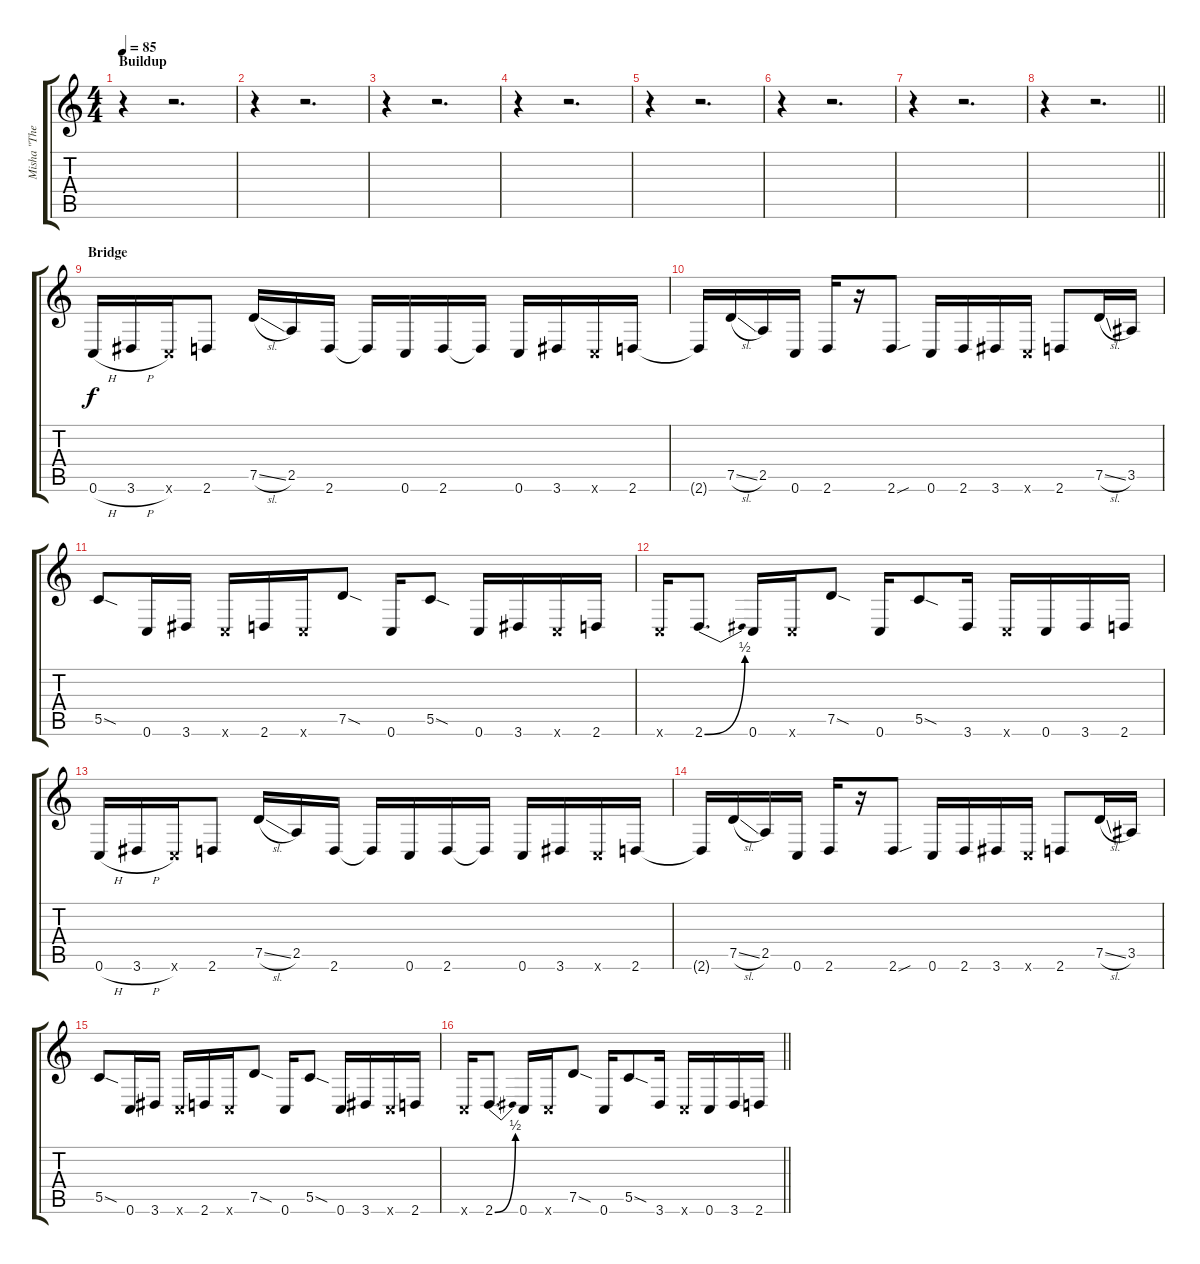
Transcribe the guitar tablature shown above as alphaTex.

\track ("Misha \"The Electric Lightbulb\" Mansoor" "Misha \"The") {instrument distortionguitar}
\staff {score tabs}
\tuning (D4 A3 F3 C3 G2 C2) {hide}
\ts (4 4)
\section ("" "Buildup")
\tempo 85
\clef g2
\ks c
r.4{dy f volume 13 balance 14} r.2{d} |
r.4 r.2{d} |
r.4 r.2{d} |
r.4 r.2{d} |
r.4 r.2{d} |
r.4 r.2{d} |
r.4 r.2{d} |
\barLineRight lightlight
r.4 r.2{d} |
\section ("" "Bridge")
0.6{h}.16{volume 15 balance 2} 3.6{h}.16 0.6{x}.16 2.6.8 7.5{sl}.16 2.5.16 2.6.16 2.6{t}.16 0.6.16 2.6.16 2.6{t}.16 0.6.16 3.6.16 0.6{x}.16 2.6.16 |
2.6{t}.16 7.5{sl}.16 2.5.16 0.6.16 2.6.16 r.16 2.6{sou}.8 0.6.16 2.6.16 3.6.16 0.6{x}.16 2.6.8 7.5{sl}.16 3.5.16 |
5.5{sod}.8 0.6.16 3.6.16 0.6{x}.16 2.6.16 0.6{x}.16 7.5{sod}.8 0.6.16 5.5{sod}.8 0.6.16 3.6.16 0.6{x}.16 2.6.16 |
0.6{x}.16 2.6{be (bend 0 0 60 2)}.8{d} 0.6.16 0.6{x}.16 7.5{sod}.8 0.6.16 5.5{sod}.8 3.6.16 0.6{x}.16 0.6.16 3.6.16 2.6.16 |
0.6{h}.16{volume 15 balance 2} 3.6{h}.16 0.6{x}.16 2.6.8 7.5{sl}.16 2.5.16 2.6.16 2.6{t}.16 0.6.16 2.6.16 2.6{t}.16 0.6.16 3.6.16 0.6{x}.16 2.6.16 |
2.6{t}.16 7.5{sl}.16 2.5.16 0.6.16 2.6.16 r.16 2.6{sou}.8 0.6.16 2.6.16 3.6.16 0.6{x}.16 2.6.8 7.5{sl}.16 3.5.16 |
5.5{sod}.8 0.6.16 3.6.16 0.6{x}.16 2.6.16 0.6{x}.16 7.5{sod}.8 0.6.16 5.5{sod}.8 0.6.16 3.6.16 0.6{x}.16 2.6.16 |
\barLineRight lightlight
0.6{x}.16 2.6{be (bend 0 0 60 2)}.8{d} 0.6.16 0.6{x}.16 7.5{sod}.8 0.6.16 5.5{sod}.8 3.6.16 0.6{x}.16 0.6.16 3.6.16 2.6.16
